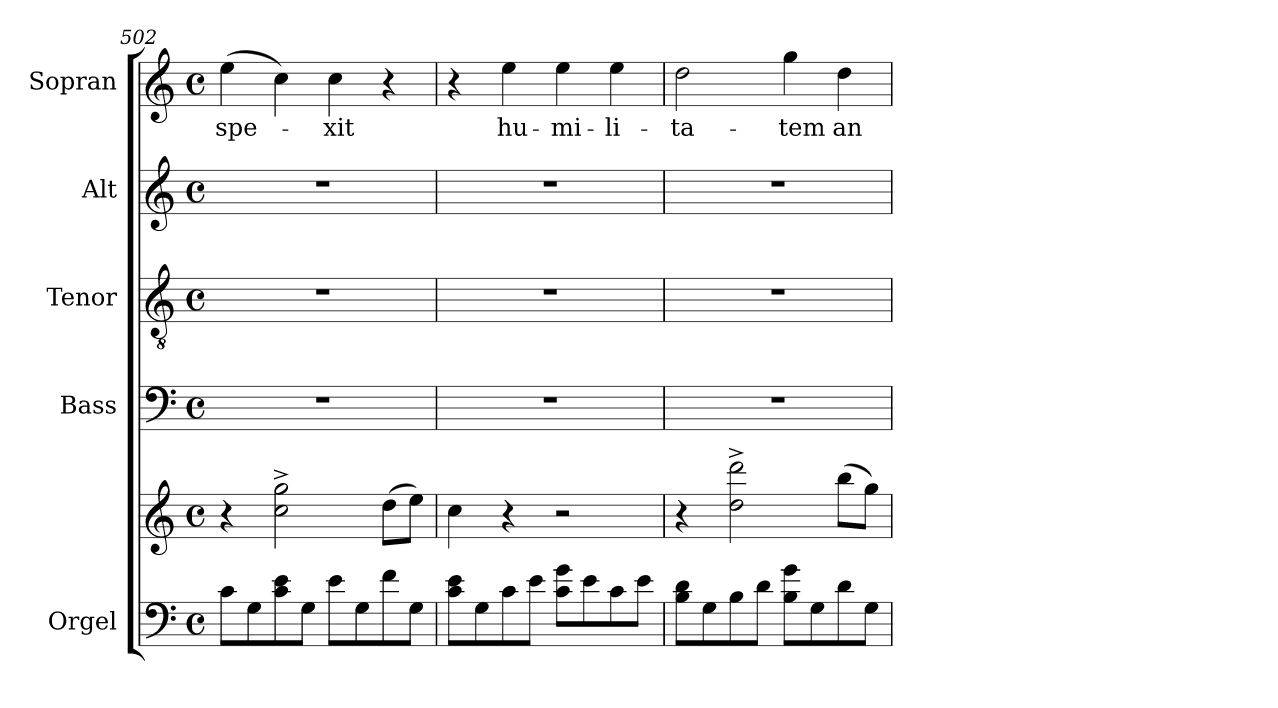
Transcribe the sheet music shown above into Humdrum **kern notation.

**kern	**kern	**kern	**kern	**kern	**kern	**text
*part5	*part5	*part4	*part3	*part2	*part1	*part1
*staff6	*staff5	*staff4	*staff3	*staff2	*staff1	*staff1
*I"Orgel	*	*I"Bass	*I"Tenor	*I"Alt	*I"Sopran	*
*I'Org.	*	*I'B.	*I'T.	*I'A.	*I'S.	*
*clefF4	*clefG2	*clefF4	*clefGv2	*clefG2	*clefG2	*
*k[]	*k[]	*k[]	*k[]	*k[]	*k[]	*
*C:	*C:	*C:	*C:	*C:	*C:	*
*M4/4	*M4/4	*M4/4	*M4/4	*M4/4	*M4/4	*
*met(c)	*met(c)	*met(c)	*met(c)	*met(c)	*met(c)	*
=502	=502	=502	=502	=502	=502	=502
!	!	!	!	!	!	!LO:LY:b
8c\L	4r	1r	1r	1r	(>4ee\	-spe-
8G\	.	.	.	.	.	.
8c\ 8e\	2cc\^> 2gg\^>	.	.	.	4cc\)	.
8G\J	.	.	.	.	.	.
!	!	!	!	!	!	!LO:LY:b
8e\L	.	.	.	.	4cc\	-xit
8G\	.	.	.	.	.	.
8f\	(>8dd\L	.	.	.	4r	.
8G\J	8ee\J)	.	.	.	.	.
!!LO:PB:g=z
=503	=503	=503	=503	=503	=503	=503
8c\ 8e\L	4cc\	1r	1r	1r	4r	.
8G\	.	.	.	.	.	.
!	!	!	!	!	!	!LO:LY:b
8c\	4r	.	.	.	4ee\	hu-
8e\J	.	.	.	.	.	.
!	!	!	!	!	!	!LO:LY:b
8c\ 8g\L	2r	.	.	.	4ee\	-mi-
8e\	.	.	.	.	.	.
!	!	!	!	!	!	!LO:LY:b
8c\	.	.	.	.	4ee\	-li-
8e\J	.	.	.	.	.	.
=504	=504	=504	=504	=504	=504	=504
!	!	!	!	!	!	!LO:LY:b
8B\ 8d\L	4r	1r	1r	1r	2dd\	-ta-
8G\	.	.	.	.	.	.
8B\	2dd\^> 2ddd\^>	.	.	.	.	.
8d\J	.	.	.	.	.	.
!	!	!	!	!	!	!LO:LY:b
8B\ 8g\L	.	.	.	.	4gg\	-tem
8G\	.	.	.	.	.	.
!	!	!	!	!	!	!LO:LY:b
8d\	(>8bb\L	.	.	.	4dd\	an-
8G\J	8gg\J)	.	.	.	.	.
=	=	=	=	=	=	=
*-	*-	*-	*-	*-	*-	*-
